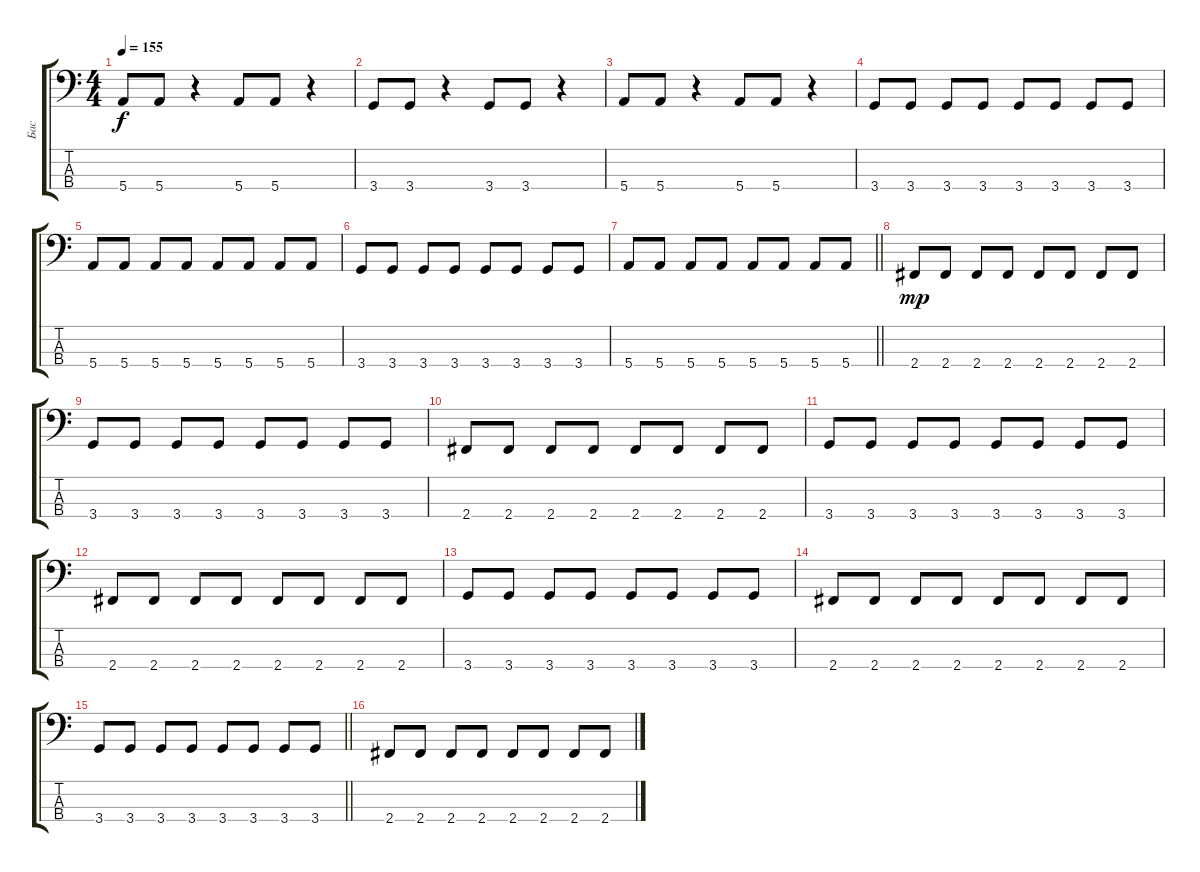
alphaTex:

\track ("Бас" "Бас") {instrument electricbasspick}
\staff {score tabs}
\tuning (G2 D2 A1 E1) {hide}
\ts (4 4)
\tempo 155
\clef f4
\ks c
5.4.8{dy f} 5.4.8 r.4 5.4.8 5.4.8 r.4 |
3.4.8 3.4.8 r.4 3.4.8 3.4.8 r.4 |
5.4.8 5.4.8 r.4 5.4.8 5.4.8 r.4 |
3.4.8 3.4.8 3.4.8 3.4.8 3.4.8 3.4.8 3.4.8 3.4.8 |
5.4.8 5.4.8 5.4.8 5.4.8 5.4.8 5.4.8 5.4.8 5.4.8 |
3.4.8 3.4.8 3.4.8 3.4.8 3.4.8 3.4.8 3.4.8 3.4.8 |
\barLineRight lightlight
5.4.8 5.4.8 5.4.8 5.4.8 5.4.8 5.4.8 5.4.8 5.4.8 |
\section ("" " ")
2.4.8{dy mp} 2.4.8 2.4.8 2.4.8 2.4.8 2.4.8 2.4.8 2.4.8 |
3.4.8 3.4.8 3.4.8 3.4.8 3.4.8 3.4.8 3.4.8 3.4.8 |
2.4.8 2.4.8 2.4.8 2.4.8 2.4.8 2.4.8 2.4.8 2.4.8 |
3.4.8 3.4.8 3.4.8 3.4.8 3.4.8 3.4.8 3.4.8 3.4.8 |
2.4.8 2.4.8 2.4.8 2.4.8 2.4.8 2.4.8 2.4.8 2.4.8 |
3.4.8 3.4.8 3.4.8 3.4.8 3.4.8 3.4.8 3.4.8 3.4.8 |
2.4.8 2.4.8 2.4.8 2.4.8 2.4.8 2.4.8 2.4.8 2.4.8 |
\barLineRight lightlight
3.4.8 3.4.8 3.4.8 3.4.8 3.4.8 3.4.8 3.4.8 3.4.8 |
\section ("" " ")
2.4.8 2.4.8 2.4.8 2.4.8 2.4.8 2.4.8 2.4.8 2.4.8
